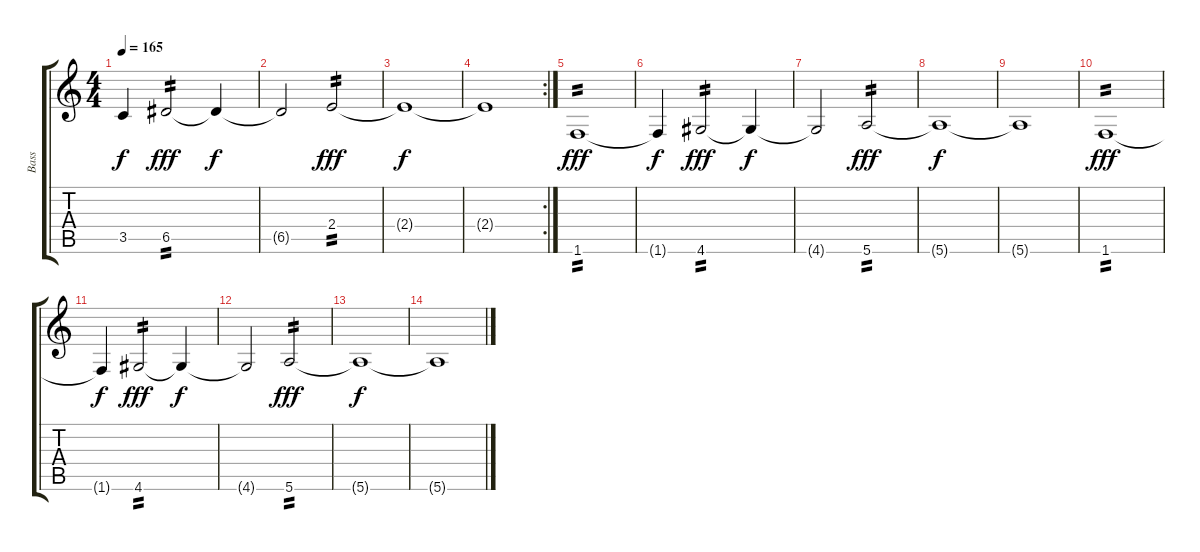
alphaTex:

\track ("Bass" "Bass") {instrument electricbasspick}
\staff {score tabs}
\tuning (E4 B3 G3 D3 A2 E2) {hide}
\ts (4 4)
\tempo 165
\clef g2
\ks c
3.5{t}.4{dy f} 6.5.2{tp 2 dy fff} 6.5{t}.4{dy f} |
6.5{t}.2 2.4.2{tp 2 dy fff} |
2.4{t}.1{dy f} |
\rc 2
2.4{t}.1 |
1.6.1{tp 2 dy fff} |
1.6{t}.4{dy f} 4.6.2{tp 2 dy fff} 4.6{t}.4{dy f} |
4.6{t}.2 5.6.2{tp 2 dy fff} |
5.6{t}.1{dy f} |
5.6{t}.1 |
1.6.1{tp 2 dy fff} |
1.6{t}.4{dy f} 4.6.2{tp 2 dy fff} 4.6{t}.4{dy f} |
4.6{t}.2 5.6.2{tp 2 dy fff} |
5.6{t}.1{dy f} |
5.6{t}.1
